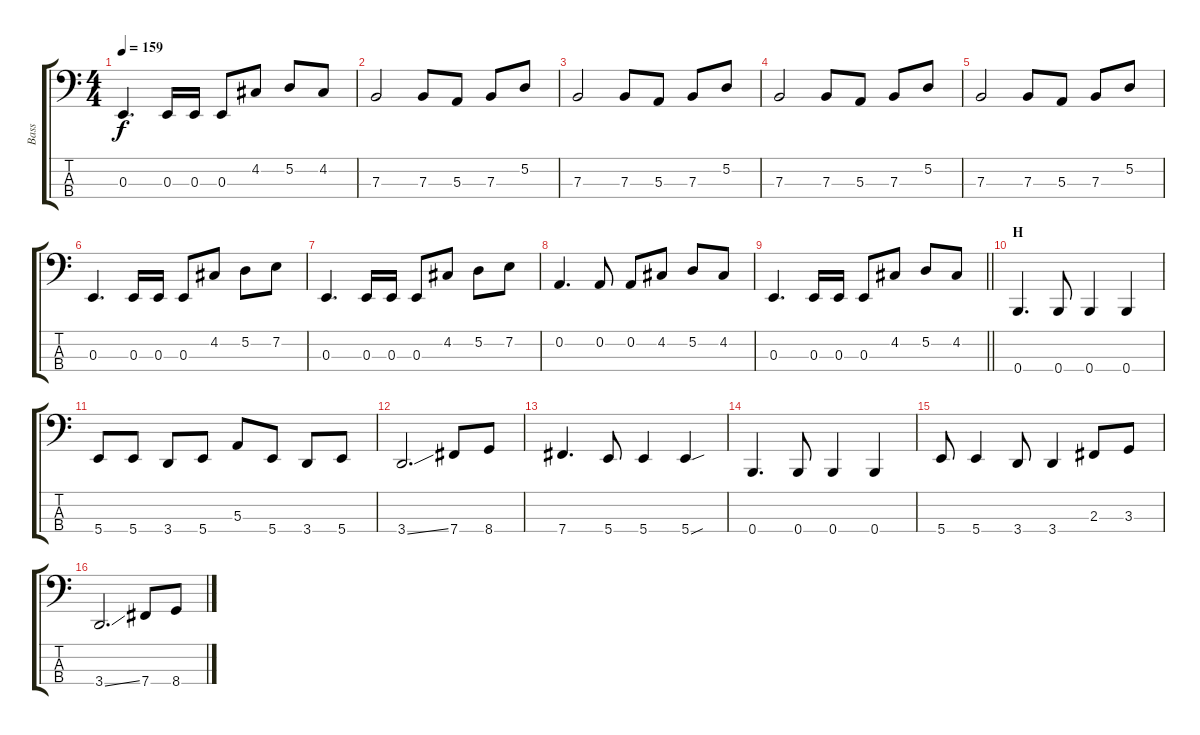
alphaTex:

\track ("Bass" "Bass") {instrument electricbasspick}
\staff {score tabs}
\tuning (D2 A1 E1 B0) {hide}
\ts (4 4)
\tempo 159
\clef f4
\ks c
0.3.4{d dy f} 0.3.16 0.3.16 0.3.8 4.2.8 5.2.8 4.2.8 |
7.3.2 7.3.8 5.3.8 7.3.8 5.2.8 |
7.3.2 7.3.8 5.3.8 7.3.8 5.2.8 |
7.3.2 7.3.8 5.3.8 7.3.8 5.2.8 |
7.3.2 7.3.8 5.3.8 7.3.8 5.2.8 |
0.3.4{d} 0.3.16 0.3.16 0.3.8 4.2.8 5.2.8 7.2.8 |
0.3.4{d} 0.3.16 0.3.16 0.3.8 4.2.8 5.2.8 7.2.8 |
0.2.4{d} 0.2.8 0.2.8 4.2.8 5.2.8 4.2.8 |
\barLineRight lightlight
0.3.4{d} 0.3.16 0.3.16 0.3.8 4.2.8 5.2.8 4.2.8 |
\section ("" "H")
0.4.4{d} 0.4.8 0.4.4 0.4.4 |
5.4.8 5.4.8 3.4.8 5.4.8 5.3.8 5.4.8 3.4.8 5.4.8 |
3.4{ss}.2{d} 7.4.8 8.4.8 |
7.4.4{d} 5.4.8 5.4.4 5.4{sou}.4 |
0.4.4{d} 0.4.8 0.4.4 0.4.4 |
5.4.8 5.4.4 3.4.8 3.4.4 2.3.8 3.3.8 |
3.4{ss}.2{d} 7.4.8 8.4.8
